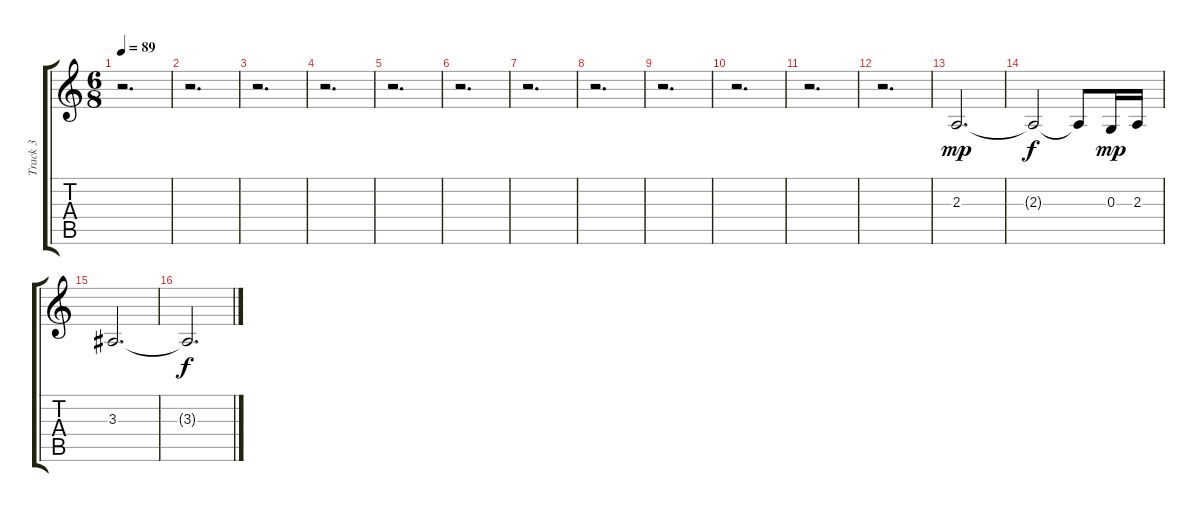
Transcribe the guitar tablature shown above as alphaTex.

\track ("Track 3" "Track 3") {instrument stringensemble1}
\staff {score tabs}
\tuning (E4 B3 G3 D3 A2 E2) {hide}
\ts (6 8)
\tempo 89
\clef g2
\ks c
r.2{d dy f} |
r.2{d} |
r.2{d} |
r.2{d} |
r.2{d} |
r.2{d} |
r.2{d} |
r.2{d} |
r.2{d} |
r.2{d} |
r.2{d} |
r.2{d} |
2.3.2{d dy mp} |
2.3{t}.2{dy f} 2.3{t}.8 0.3.16{dy mp} 2.3.16 |
3.3.2{d} |
3.3{t}.2{d dy f}
